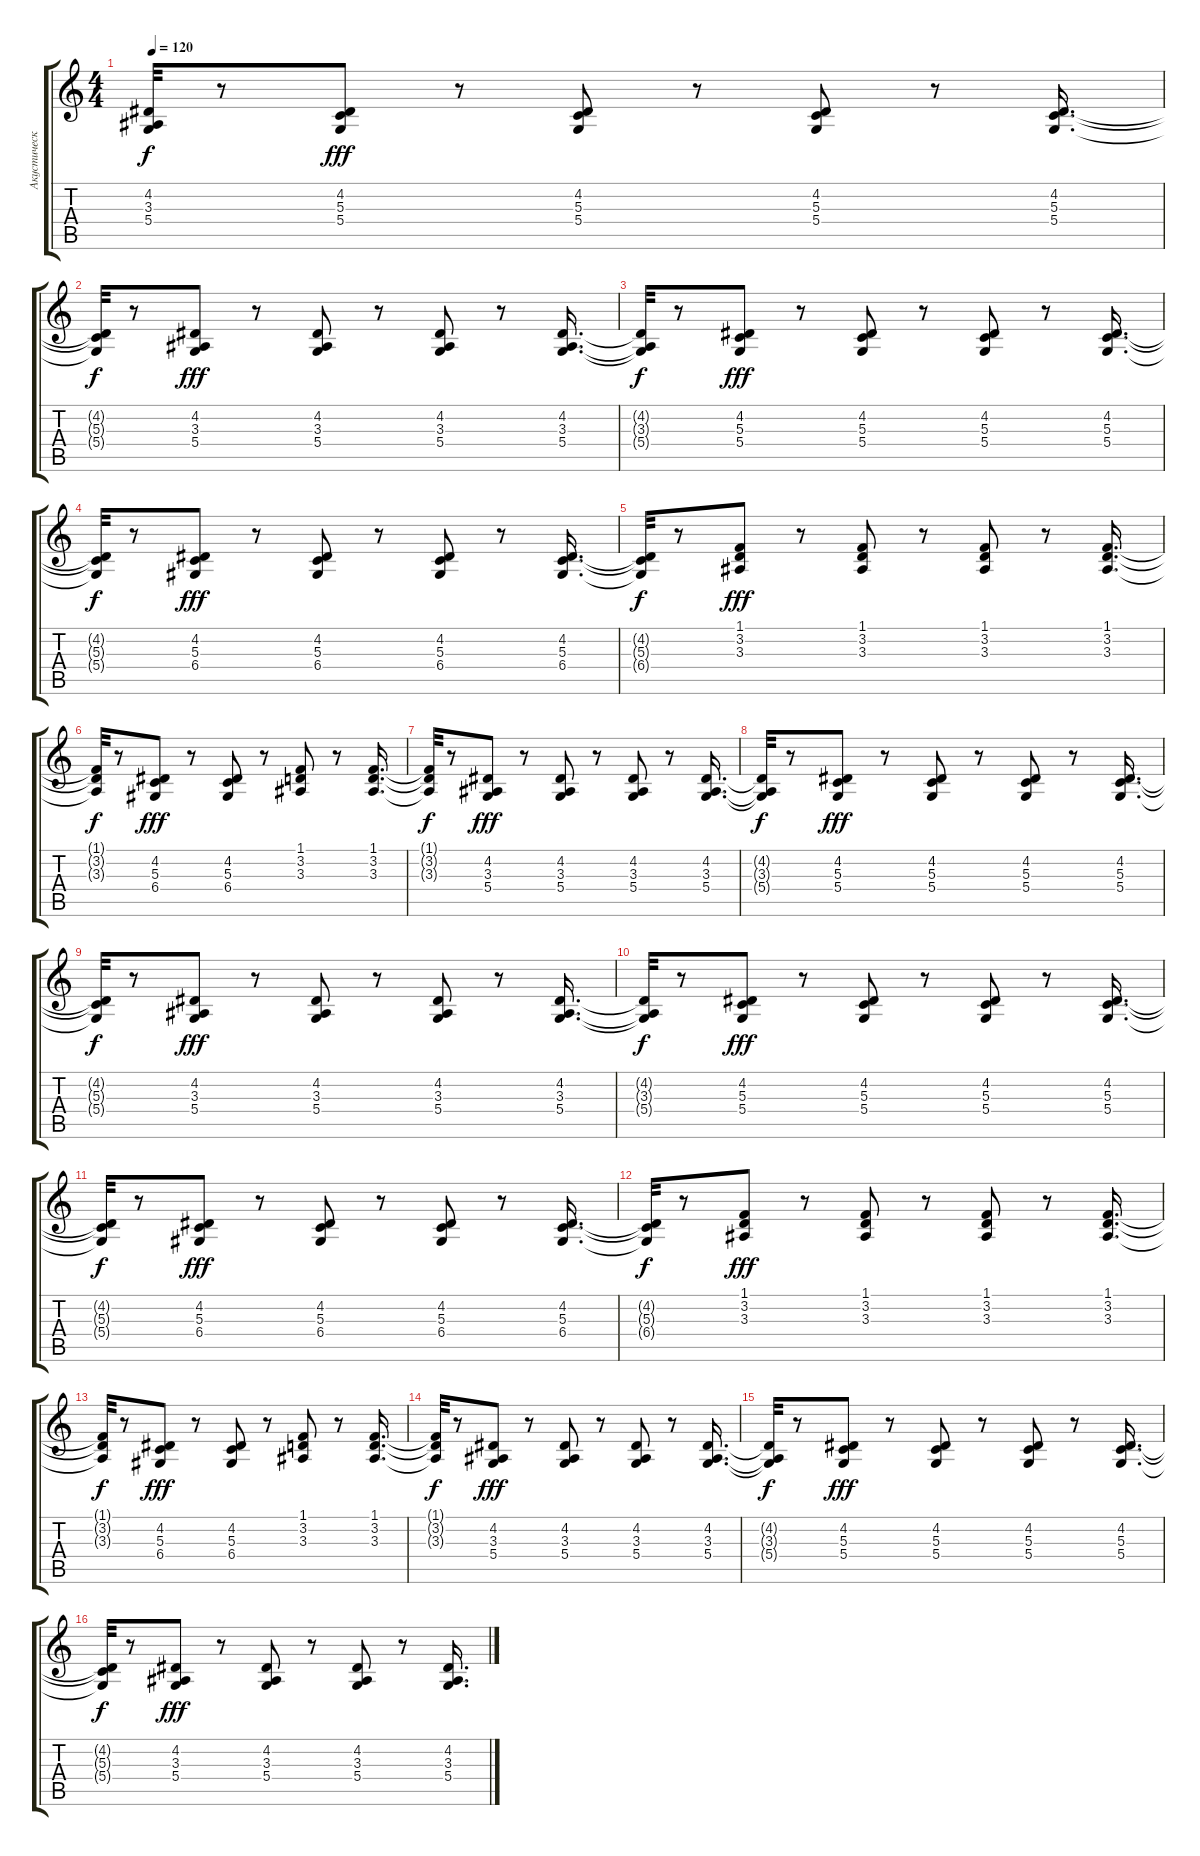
\track ("Акустический Гранд Роял" "Акустическ") {instrument acousticgrandpiano}
\staff {score tabs}
\tuning (E4 B3 G3 D3 A2 E2) {hide}
\ts (4 4)
\tempo 120
\clef g2
\ks c
(4.2{t} 3.3{t} 5.4{t}).32{dy f} r.8 (4.2 5.3 5.4).8{dy fff} r.8 (4.2 5.3 5.4).8 r.8 (4.2 5.3 5.4).8 r.8 (4.2 5.3 5.4).16{d} |
(4.2{t} 5.3{t} 5.4{t}).32{dy f} r.8 (4.2 3.3 5.4).8{dy fff} r.8 (4.2 3.3 5.4).8 r.8 (4.2 3.3 5.4).8 r.8 (4.2 3.3 5.4).16{d} |
(4.2{t} 3.3{t} 5.4{t}).32{dy f} r.8 (4.2 5.3 5.4).8{dy fff} r.8 (4.2 5.3 5.4).8 r.8 (4.2 5.3 5.4).8 r.8 (4.2 5.3 5.4).16{d} |
(4.2{t} 5.3{t} 5.4{t}).32{dy f} r.8 (4.2 5.3 6.4).8{dy fff} r.8 (4.2 5.3 6.4).8 r.8 (4.2 5.3 6.4).8 r.8 (4.2 5.3 6.4).16{d} |
(4.2{t} 5.3{t} 6.4{t}).32{dy f} r.8 (1.1 3.2 3.3).8{dy fff} r.8 (1.1 3.2 3.3).8 r.8 (1.1 3.2 3.3).8 r.8 (1.1 3.2 3.3).16{d} |
(1.1{t} 3.2{t} 3.3{t}).32{dy f} r.8 (4.2 5.3 6.4).8{dy fff} r.8 (4.2 5.3 6.4).8 r.8 (1.1 3.2 3.3).8 r.8 (1.1 3.2 3.3).16{d} |
(1.1{t} 3.2{t} 3.3{t}).32{dy f} r.8 (4.2 3.3 5.4).8{dy fff} r.8 (4.2 3.3 5.4).8 r.8 (4.2 3.3 5.4).8 r.8 (4.2 3.3 5.4).16{d} |
(4.2{t} 3.3{t} 5.4{t}).32{dy f} r.8 (4.2 5.3 5.4).8{dy fff} r.8 (4.2 5.3 5.4).8 r.8 (4.2 5.3 5.4).8 r.8 (4.2 5.3 5.4).16{d} |
(4.2{t} 5.3{t} 5.4{t}).32{dy f} r.8 (4.2 3.3 5.4).8{dy fff} r.8 (4.2 3.3 5.4).8 r.8 (4.2 3.3 5.4).8 r.8 (4.2 3.3 5.4).16{d} |
(4.2{t} 3.3{t} 5.4{t}).32{dy f} r.8 (4.2 5.3 5.4).8{dy fff} r.8 (4.2 5.3 5.4).8 r.8 (4.2 5.3 5.4).8 r.8 (4.2 5.3 5.4).16{d} |
(4.2{t} 5.3{t} 5.4{t}).32{dy f} r.8 (4.2 5.3 6.4).8{dy fff} r.8 (4.2 5.3 6.4).8 r.8 (4.2 5.3 6.4).8 r.8 (4.2 5.3 6.4).16{d} |
(4.2{t} 5.3{t} 6.4{t}).32{dy f} r.8 (1.1 3.2 3.3).8{dy fff} r.8 (1.1 3.2 3.3).8 r.8 (1.1 3.2 3.3).8 r.8 (1.1 3.2 3.3).16{d} |
(1.1{t} 3.2{t} 3.3{t}).32{dy f} r.8 (4.2 5.3 6.4).8{dy fff} r.8 (4.2 5.3 6.4).8 r.8 (1.1 3.2 3.3).8 r.8 (1.1 3.2 3.3).16{d} |
(1.1{t} 3.2{t} 3.3{t}).32{dy f} r.8 (4.2 3.3 5.4).8{dy fff} r.8 (4.2 3.3 5.4).8 r.8 (4.2 3.3 5.4).8 r.8 (4.2 3.3 5.4).16{d} |
(4.2{t} 3.3{t} 5.4{t}).32{dy f} r.8 (4.2 5.3 5.4).8{dy fff} r.8 (4.2 5.3 5.4).8 r.8 (4.2 5.3 5.4).8 r.8 (4.2 5.3 5.4).16{d} |
(4.2{t} 5.3{t} 5.4{t}).32{dy f} r.8 (4.2 3.3 5.4).8{dy fff} r.8 (4.2 3.3 5.4).8 r.8 (4.2 3.3 5.4).8 r.8 (4.2 3.3 5.4).16{d}
